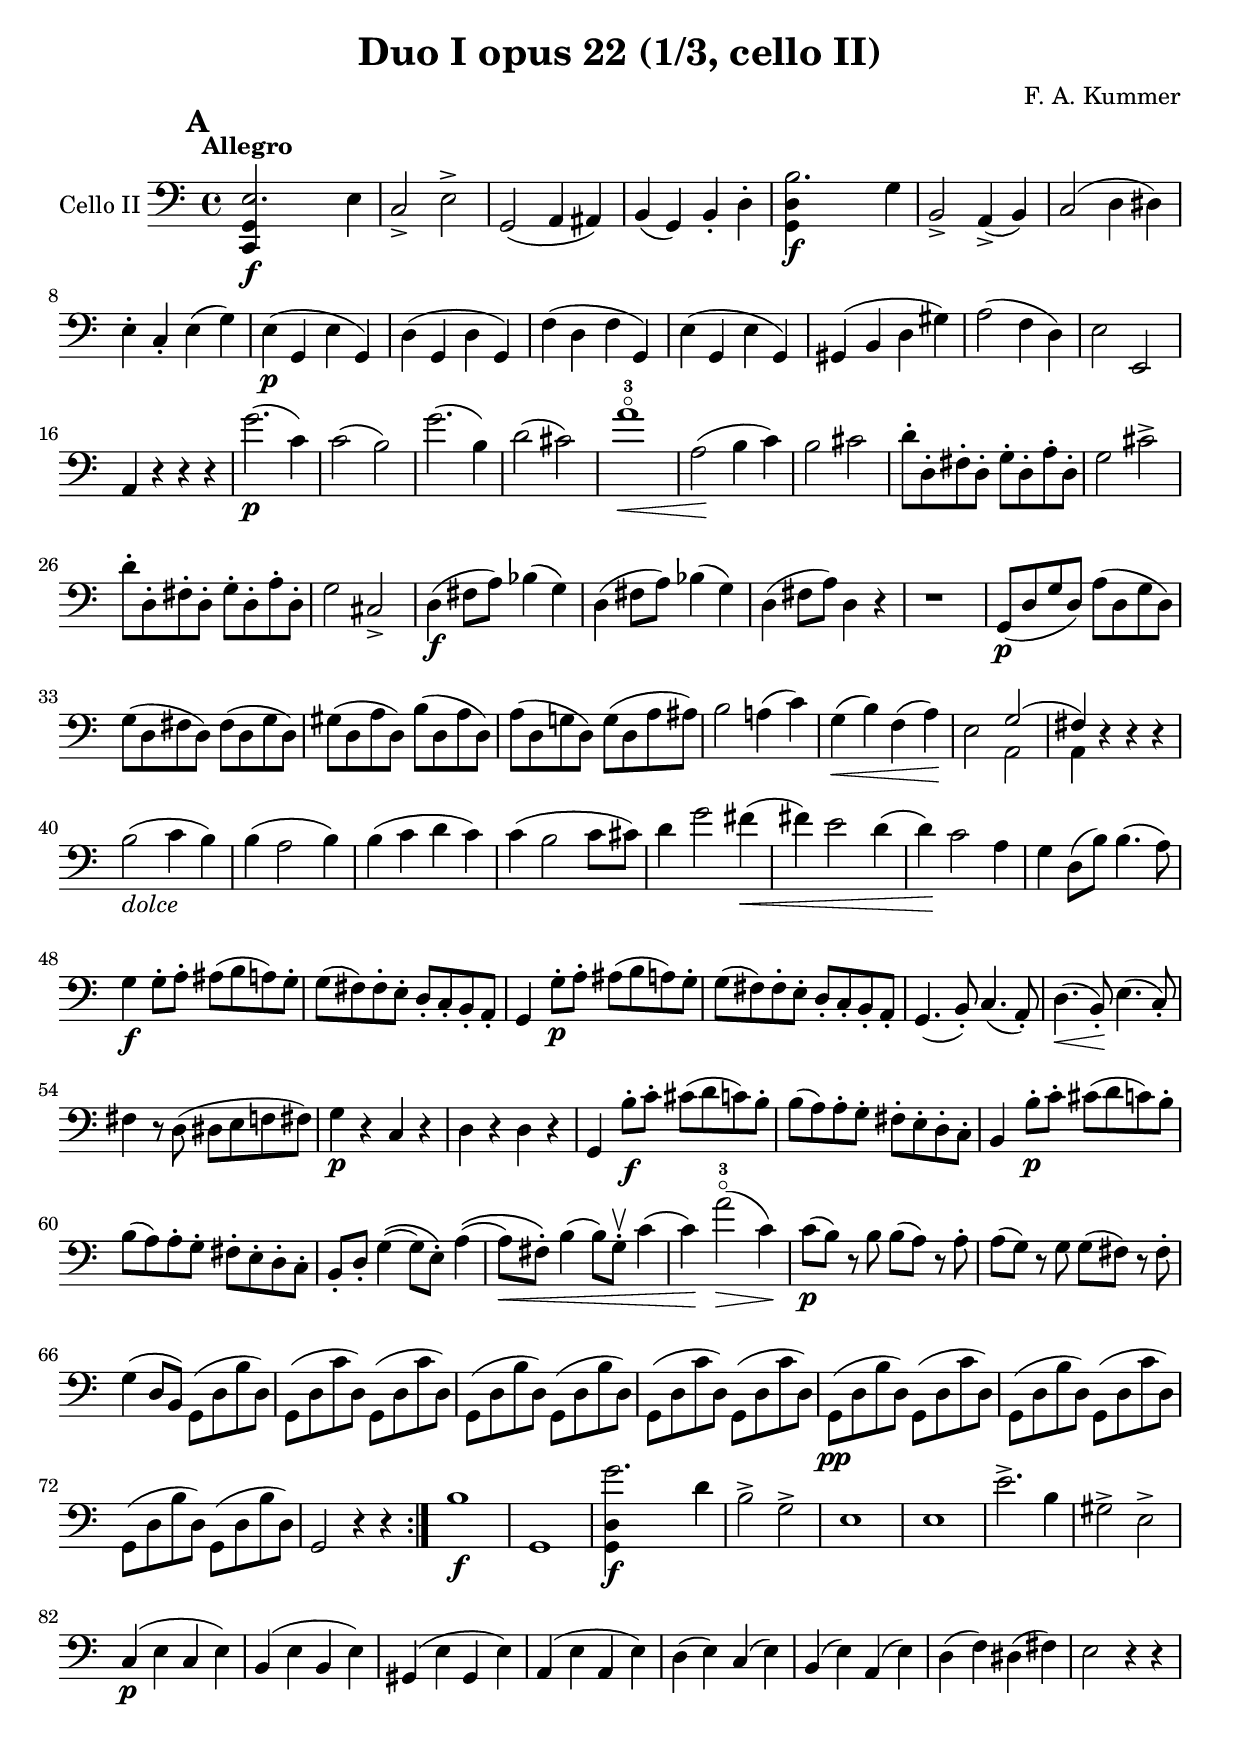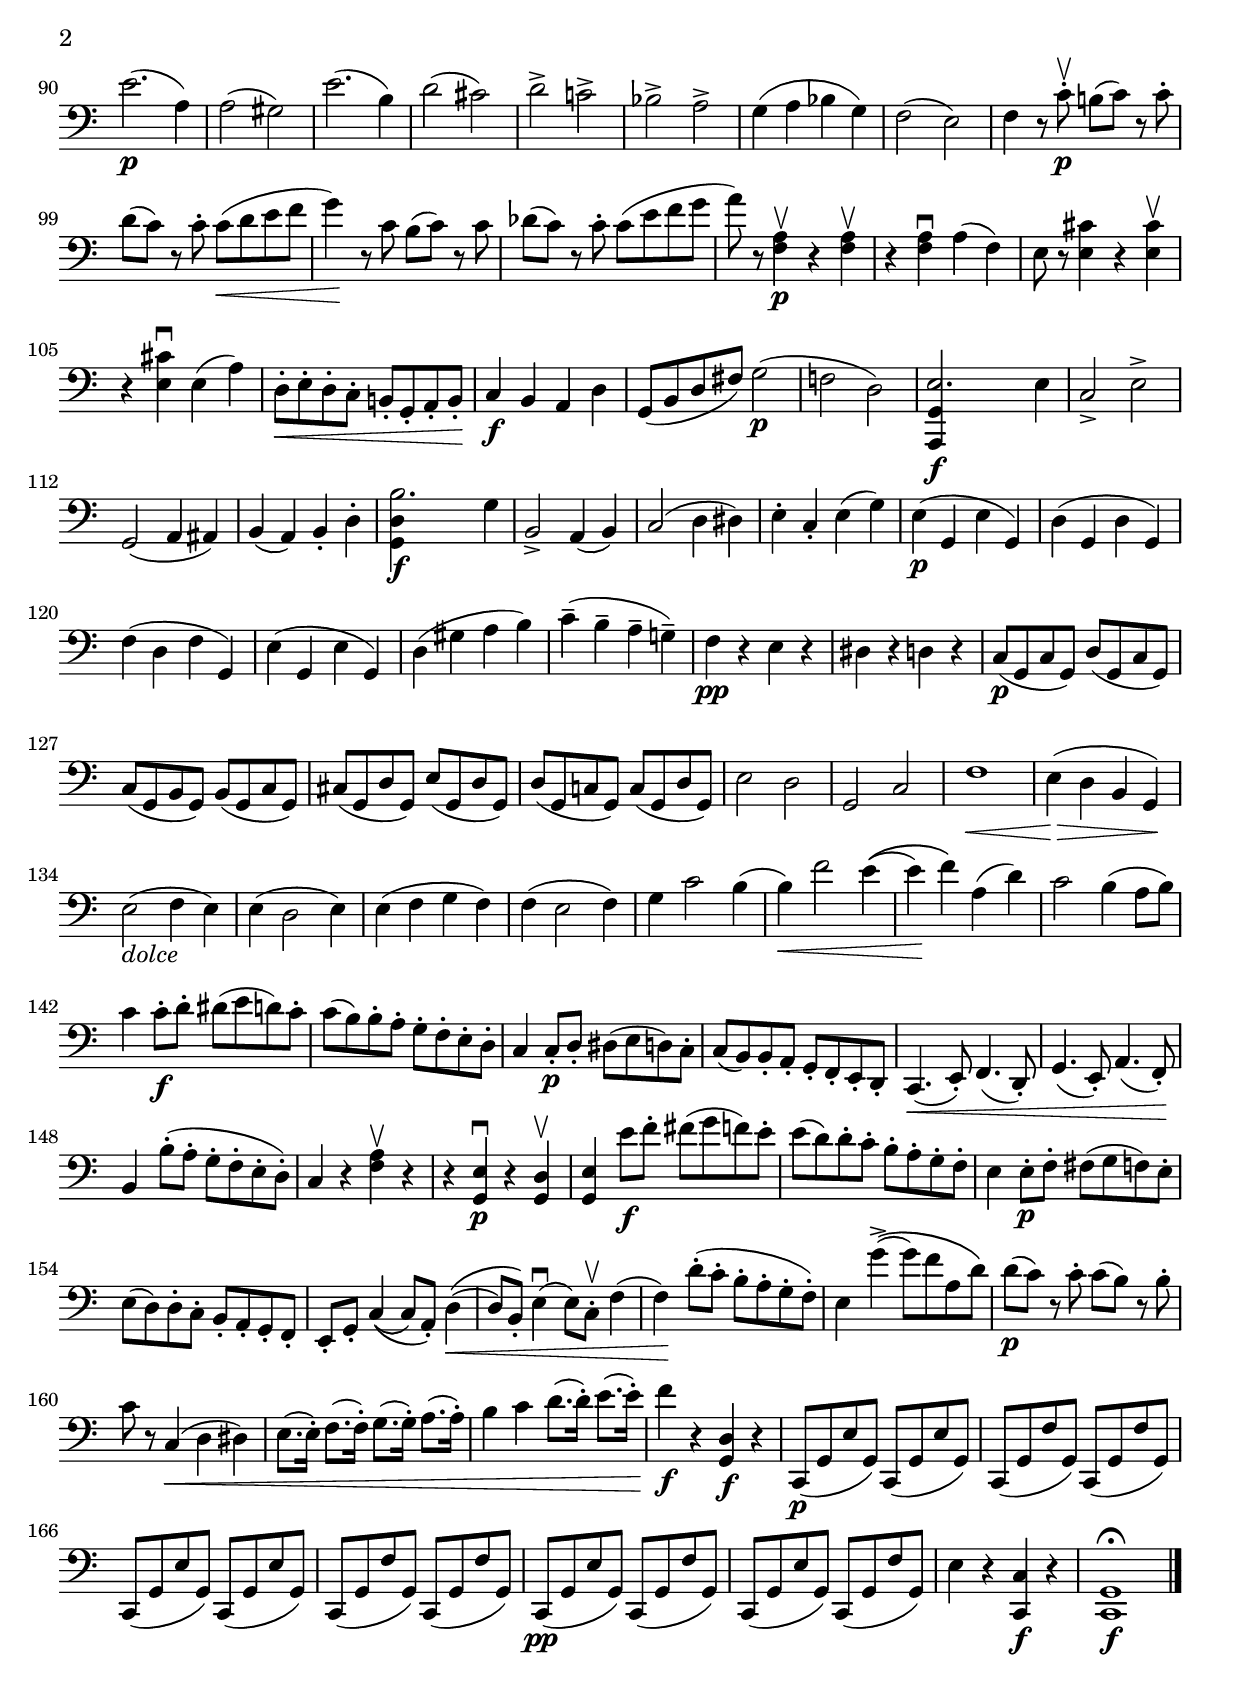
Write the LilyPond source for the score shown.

#(set-global-staff-size 21)

\version "2.18.2"

\header {
  title    = "Duo I opus 22 (1/3, cello II)"
  composer = "F. A. Kummer"
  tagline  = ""
}

\language "italiano"

allonger = \markup {
  \center-column {
    \combine
    \draw-line #'(-4 . 0)
    \arrow-head #X #RIGHT ##f
  }
}

allongercourt = \markup {
  \center-column {
    \combine
    \draw-line #'(-2 . 0)
    \arrow-head #X #RIGHT ##f
  }
}

retenir = \markup {
  \center-column {
    \concat {
      \arrow-head #X #LEFT ##f
      \hspace #-1
      \draw-line #'(-4 . 0)
    }
  }
}

retenirAppuyer = \markup {
  \center-column {
    \concat {
      \arrow-head #X #LEFT ##f
      \hspace #-1
      \override #'(thickness . 3)
      \draw-line #'(-4 . 0)
    }
  }
}

extup = \markup {
  \center-column {
    \arrow-head #Y #UP ##t
  }
}

extdown = \markup {
  \center-column {
    \arrow-head #Y #DOWN ##t
  }
}

extover = \markup {
  \center-column {
    \beam #0.75 #0 #0.75
  }
}

\score {
  \new Staff
  \with {instrumentName = #"Cello II"}
  {
%    \override TextScript.avoid-slur = #'inside
%    \override TextScript.outside-staff-priority = ##f
%    \override Score.Fingering.avoid-slur = #'inside
%    \override Score.StrokeFinger.avoid-slur = #'inside
    \override Hairpin.to-barline = ##f
    \tempo Allegro
    \time 4/4
    \key do \major
    \clef bass

    \mark \default
    \repeat volta 2 {
      <<do,4\f sol,4 mi2.>> mi4                                        % 1
      do2-> mi2->                                                      % 2
      sol,2(la,4 lad,4)                                                % 3
      si,4(sol,4) si,4-. re4-.                                         % 4
      <<sol,4\f re4 si2.>> sol4                                        % 5
      si,2-> la,4->(si,4)                                              % 6
      do2(re4 red4)                                                    % 7
      mi4-. do4-. mi4(sol4)                                            % 8
      mi4\p(sol,4 mi4 sol,4)                                           % 9
      re4(sol,4 re4 sol,4)                                             % 10
      fa4(re4 fa4 sol,4)                                               % 11
      mi4(sol,4 mi4 sol,4)                                             % 12
      sold,4(si,4 re4 sold4)                                           % 13
      la2(fa4 re4)                                                     % 14
      mi2 mi,2                                                         % 15
      la,4 r4 r4 r4                                                    % 16
      sol'2.\p(do'4)                                                   % 17
      do'2(si2)                                                        % 18
      sol'2.(si4)                                                      % 19
      re'2(dod'2)                                                      % 20
      la'1-3\flageolet\<                                               % 21
      la2\!(si4 do'4)                                                  % 22
      si2 dod'2                                                        % 23
      re'8-. re8-. fad8-. re8-. sol8-. re8-. la8-. re8-.               % 24
      sol2 dod'2->                                                     % 25
      re'8-. re8-. fad8-. re8-. sol8-. re8-. la8-. re8-.               % 26
      sol2 dod2->                                                      % 27
      re4\f(fad8 la8) sib4(sol4)                                       % 28
      re4(fad8 la8) sib4(sol4)                                         % 29
      re4(fad8 la8) re4 r4                                             % 30
      r1                                                               % 31
      sol,8\p(re8 sol8 re8) la8(re8 sol8 re8)                          % 32
      sol8(re8 fad8 re8) fad8(re8 sol8 re8)                            % 33
      sold8(re8 la8 re8) si8(re8 la8 re8)                              % 34
      la8(re8 sol!8 re8) sol8(re8 la8 lad8)                            % 35
      si2 la!4(do'4)                                                   % 36
      sol4\<(si4) fa4(la4)\!                                           % 37
      mi2 <<{sol2(fad4)}\\{la,2 la,4}>> r4 r4 r4                  % 38 % 39
      si2_\markup{\italic "dolce"}(do'4 si4)                           % 40
      si4(la2 si4)                                                     % 41
      si4(do'4 re'4 do'4)                                              % 42
      do'4(si2 do'8 dod'8)                                             % 43
      re'4 sol'2 fad'4\<(                                              % 44
      fad'4) mi'2 re'4(                                                % 45
      re'4)\! do'2 la4                                                 % 46
      sol4 re8(si8) si4.(la8)                                          % 47
      sol4\f sol8-. la8-. lad8(si8 la8) sol8-.                         % 48
      sol8(fad8) fad8-. mi8-. re8-. do8-. si,8-. la,8-.                % 49
      sol,4 sol8-.\p la8-. lad8(si8 la8) sol8-.                        % 50
      sol8(fad8) fad8-. mi8-. re8-. do8-. si,8-. la,8-.                % 51
      sol,4.(si,8-.) do4.(la,8-.)                                      % 52
      re4.\<(si,8-.)\! mi4.(do8-.)                                     % 53
      fad4 r8 re8(red8 mi8 fa!8 fad8)                                  % 54
      sol4\p r4 do4 r4                                                 % 55
      re4 r4 re4 r4                                                    % 56
      sol,4 si8-.\f do'8-. dod'8(re'8 do'8) si8-.                      % 57
      si8(la8) la8-. sol8-. fad8-. mi8-. re8-. do8-.                   % 58
      si,4 si8-.\p do'8-. dod'8(re'8 do'8) si8-.                       % 59
      si8(la8) la8-. sol8-. fad8-. mi8-. re8-. do8-.                   % 60
      si,8-. re8-. sol4\((sol8) mi8-.\) la4\((                         % 61
      la8\<) fad8-.\) si4(si8) sol8-.\upbow do'4(                      % 62
      do'4\!) la'2-3\flageolet\>(do'4)\!                               % 63
      do'8\p(si8) r8 si8 si8(la8) r8 la8-.                             % 64
      la8(sol8) r8 sol8 sol8(fad8) r8 fad8-.                           % 65
      sol4(re8 si,8) sol,8(re8 si8 re8)                                % 66
      sol,8(re8 do'8 re8) sol,8(re8 do'8 re8)                          % 67
      sol,8(re8 si8 re8) sol,8(re8 si8 re8)                            % 68
      sol,8(re8 do'8 re8) sol,8(re8 do'8 re8)                          % 69
      sol,8\pp(re8 si8 re8) sol,8(re8 do'8 re8)                        % 70
      sol,8(re8 si8 re8) sol,8(re8 do'8 re8)                           % 71
      sol,8(re8 si8 re8) sol,8(re8 si8 re8)                            % 72
      sol,2 r4 r4                                                      % 73
    }
    si1\f                                                              % 74
    sol,1                                                              % 75
    <<sol,4\f re4 sol'2.>> re'4                                        % 76
    si2-> sol2->                                                       % 77
    mi1                                                                % 78
    mi1                                                                % 79
    mi'2.-> si4                                                        % 80
    sold2-> mi2->                                                      % 81
    do4\p(mi4 do4 mi4)                                                 % 82
    si,4(mi4 si,4 mi4)                                                 % 83
    sold,4(mi4 sold,4 mi4)                                             % 84
    la,4(mi4 la,4 mi4)                                                 % 85
    re4(mi4) do4(mi4)                                                  % 86
    si,4(mi4) la,4(mi4)                                                % 87
    re4(fa4) red4(fad4)                                                % 88
    mi2 r4 r4                                                          % 89
    mi'2.\p(la4)                                                       % 90
    la2(sold2)                                                         % 91
    mi'2.(si4)                                                         % 92
    re'2(dod'2)                                                        % 93
    re'2-> do'!2->                                                     % 94
    sib2-> la2->                                                       % 95
    sol4(la4 sib4 sol4)                                                % 96
    fa2(mi2)                                                           % 97
    fa4 r8 do'8\p-.\upbow si!8(do'8) r8 do'8-.                         % 98
    re'8(do'8) r8 do'8-. do'8\<(re'8 mi'8 fa'8                         % 99
    sol'4)\! r8 do'8 si8(do'8) r8 do'8                                 % 100
    reb'8(do'8) r8 do'8-. do'8(mi'8 fa'8 sol'8                         % 101
    la'8) r8 <<fa4\p la4\upbow>> r4 <<fa4 la4\upbow>>                  % 102
    r4 <<fa4 la4\downbow>> la4(fa4)                                    % 103
    mi8 r8 <<mi4 dod'4>> r4 <<mi4 dod'4\upbow>>                        % 104
    r4 <<mi4 dod'4\downbow>> mi4(la4)                                  % 105
    re8-.\< mi8-. re8-. do8-. si,!8-. sol,8-. la,8-. si,8-.\!          % 106
    do4\f si,4 la,4 re4                                                % 107
    sol,8(si,8 re8 fad8) sol2\p(                                       % 108
    fa!2 re2)                                                          % 109
    <<la,,4\f sol,4 mi2.>> mi4                                         % 110
    do2-> mi2->                                                        % 111
    sol,2(la,4 lad,4)                                                  % 112
    si,4(la,4) si,4-. re4-.                                            % 113
    <<sol,4\f re4 si2.>> sol4                                          % 114
    si,2-> la,4(si,4)                                                  % 115
    do2(re4 red4)                                                      % 116
    mi4-. do4-. mi4(sol4)                                              % 117
    mi4\p(sol,4 mi4 sol,4)                                             % 118
    re4(sol,4 re4 sol,4)                                               % 119
    fa4(re4 fa4 sol,4)                                                 % 120
    mi4(sol,4 mi4 sol,4)                                               % 121
    re4(sold4 la4 si4)                                                 % 122
    do'4--(si4-- la4-- sol!4--)                                        % 123
    fa4\pp r4 mi4 r4                                                   % 124
    red4 r4 re!4 r4                                                    % 125
    do8\p(sol,8 do8 sol,8) re8(sol,8 do8 sol,8)                        % 126
    do8(sol,8 si,8 sol,8) si,8(sol,8 do8 sol,8)                        % 127
    dod8(sol,8 re8 sol,8) mi8(sol,8 re8 sol,8)                         % 128
    re8(sol,8 do!8 sol,8) do8(sol,8 re8 sol,8)                         % 129
    mi2 re2                                                            % 130
    sol,2 do2                                                          % 131
    fa1\<                                                              % 132
    mi4\!\>(re4 si,4 sol,4)\!                                          % 133
    mi2_\markup{\italic "dolce"}(fa4 mi4)                              % 134
    mi4(re2 mi4)                                                       % 135
    mi4(fa4 sol4 fa4)                                                  % 136
    fa4(mi2 fa4)                                                       % 137
    sol4 do'2 si4(                                                     % 138
    si4)\< fa'2 mi'4\((mi'4)\! fa'4\) la4(re'4)                 % 139 % 140
    do'2 si4(la8 si8)                                                  % 141
    do'4 do'8\f-. re'8-. red'8(mi'8 re'8) do'8-.                       % 142
    do'8(si8) si8-. la8-. sol8-. fa8-. mi8-. re8-.                     % 143
    do4 do8\p-. re8-. red8(mi8 re8) do8-.                              % 144
    do8(si,8) si,8-. la,8-. sol,8-. fa,8-. mi,8-. re,8-.               % 145
    do,4.\<(mi,8-.) fa,4.(re,8-.)                                      % 146
    sol,4.(mi,8-.) la,4.(fa,8-.)\!                                     % 147
    si,4 si8-.(la8-. sol8-. fa8-. mi8-. re8-.)                         % 148
    do4 r4 <<fa4 la4\upbow>> r4                                        % 149
    r4 <<sol,4\p mi4\downbow>> r4 <<sol,4 re4\upbow>>                  % 150
    <<sol,4 mi4>> mi'8\f fa'8-. fad'8(sol'8 fa'8) mi'8-.               % 151
    mi'8(re'8) re'8-. do'8-. si8-. la8-. sol8-. fa8-.                  % 152
    mi4 mi8\p-. fa8-. fad8(sol8 fa8) mi8-.                             % 153
    mi8(re8) re8-. do8-. si,8-. la,8-. sol,8-. fa,8-.                  % 154
    mi,8-. sol,8-. do4\((do8) la,8-.\)
    re4\<\((re8) si,8-.\) mi4\downbow(mi8) do8-.\upbow fa4(      % 155 % 156
    fa4\!) re'8-.(do'8-. si8-. la8-. sol8-. fa8-.)                     % 157
    mi4 sol'4->\((sol'8) fa'8 la8 re'8\)                               % 158
    re'8\p(do'8) r8 do'8-. do'8(si8) r8 si8-.                          % 159
    do'8 r8 do4\<(re4 red4)                                            % 160
    mi8.(mi16-.) fa8.(fa16-.) sol8.(sol16-.) la8.(la16-.)              % 161
    si4 do'4 re'8.(re'16-.) mi'8.(mi'16-.)\!                           % 162
    fa'4\f r4 <<sol,4\f re4>> r4                                       % 163
    do,8\p(sol,8 mi8 sol,8) do,8(sol,8 mi8 sol,8)                      % 164
    do,8(sol,8 fa8 sol,8) do,8(sol,8 fa8 sol,8)                        % 165
    do,8(sol,8 mi8 sol,8) do,8(sol,8 mi8 sol,8)                        % 166
    do,8(sol,8 fa8 sol,8) do,8(sol,8 fa8 sol,8)                        % 167
    do,8\pp(sol,8 mi8 sol,8) do,8(sol,8 fa8 sol,8)                     % 168
    do,8(sol,8 mi8 sol,8) do,8(sol,8 fa8 sol,8)                        % 169
    mi4 r4 <<do,4\f do4>> r4                                           % 170
    <<do,1\f sol,1\fermata>>                                           % 171
    \bar "|."
  }
}
